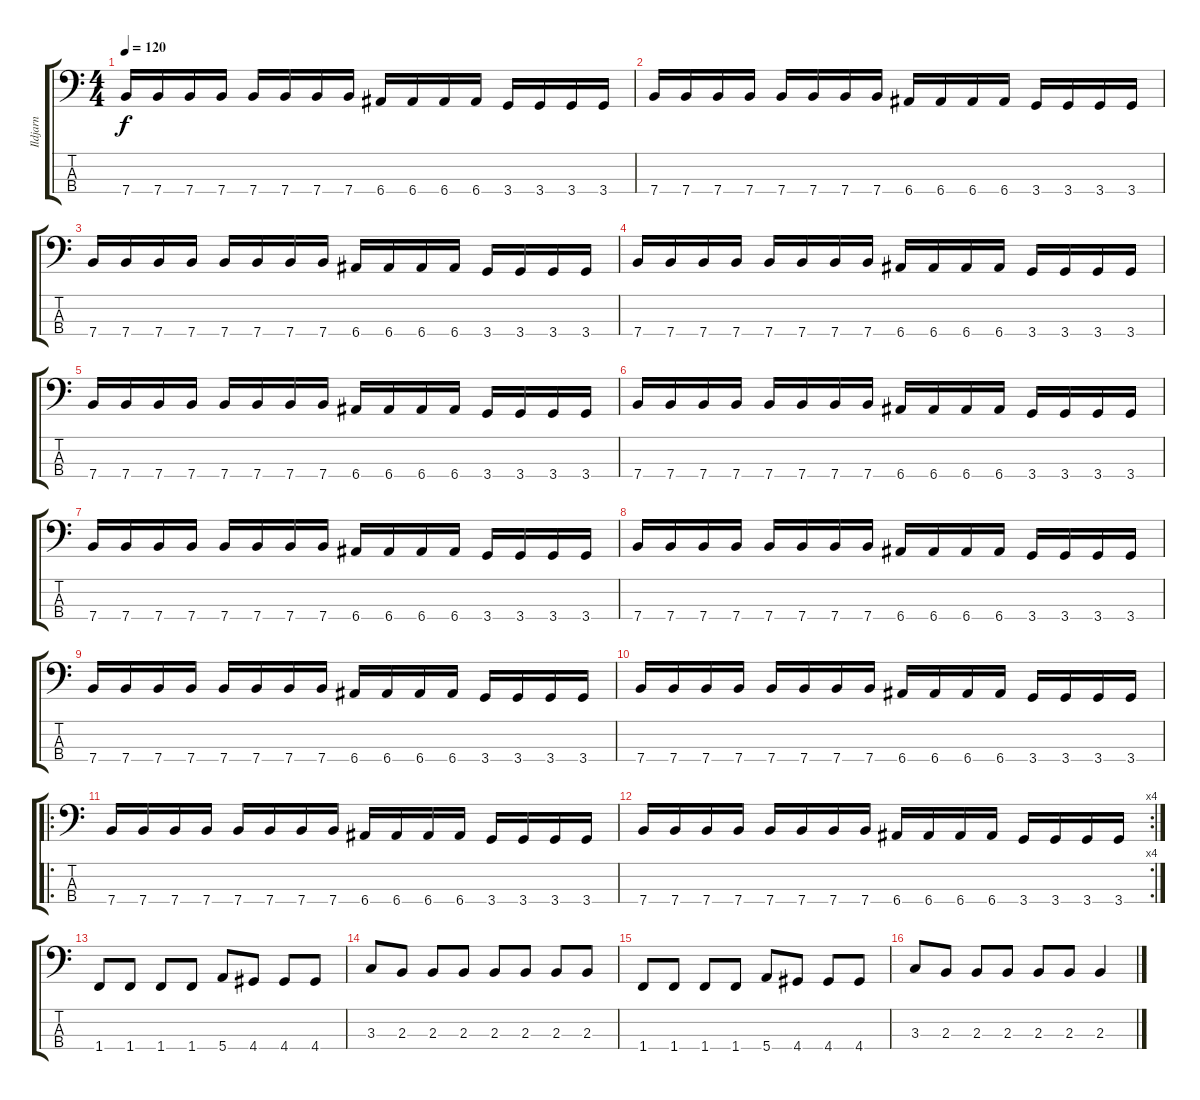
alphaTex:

\track ("Ildjarn" "Ildjarn") {instrument electricbasspick}
\staff {score tabs}
\tuning (G2 D2 A1 E1) {hide}
\ts (4 4)
\tempo 120
\clef f4
\ks c
7.4.16{dy f} 7.4.16 7.4.16 7.4.16 7.4.16 7.4.16 7.4.16 7.4.16 6.4.16 6.4.16 6.4.16 6.4.16 3.4.16 3.4.16 3.4.16 3.4.16 |
7.4.16 7.4.16 7.4.16 7.4.16 7.4.16 7.4.16 7.4.16 7.4.16 6.4.16 6.4.16 6.4.16 6.4.16 3.4.16 3.4.16 3.4.16 3.4.16 |
7.4.16 7.4.16 7.4.16 7.4.16 7.4.16 7.4.16 7.4.16 7.4.16 6.4.16 6.4.16 6.4.16 6.4.16 3.4.16 3.4.16 3.4.16 3.4.16 |
7.4.16 7.4.16 7.4.16 7.4.16 7.4.16 7.4.16 7.4.16 7.4.16 6.4.16 6.4.16 6.4.16 6.4.16 3.4.16 3.4.16 3.4.16 3.4.16 |
7.4.16 7.4.16 7.4.16 7.4.16 7.4.16 7.4.16 7.4.16 7.4.16 6.4.16 6.4.16 6.4.16 6.4.16 3.4.16 3.4.16 3.4.16 3.4.16 |
7.4.16 7.4.16 7.4.16 7.4.16 7.4.16 7.4.16 7.4.16 7.4.16 6.4.16 6.4.16 6.4.16 6.4.16 3.4.16 3.4.16 3.4.16 3.4.16 |
7.4.16 7.4.16 7.4.16 7.4.16 7.4.16 7.4.16 7.4.16 7.4.16 6.4.16 6.4.16 6.4.16 6.4.16 3.4.16 3.4.16 3.4.16 3.4.16 |
7.4.16 7.4.16 7.4.16 7.4.16 7.4.16 7.4.16 7.4.16 7.4.16 6.4.16 6.4.16 6.4.16 6.4.16 3.4.16 3.4.16 3.4.16 3.4.16 |
7.4.16 7.4.16 7.4.16 7.4.16 7.4.16 7.4.16 7.4.16 7.4.16 6.4.16 6.4.16 6.4.16 6.4.16 3.4.16 3.4.16 3.4.16 3.4.16 |
7.4.16 7.4.16 7.4.16 7.4.16 7.4.16 7.4.16 7.4.16 7.4.16 6.4.16 6.4.16 6.4.16 6.4.16 3.4.16 3.4.16 3.4.16 3.4.16 |
\ro
7.4.16 7.4.16 7.4.16 7.4.16 7.4.16 7.4.16 7.4.16 7.4.16 6.4.16 6.4.16 6.4.16 6.4.16 3.4.16 3.4.16 3.4.16 3.4.16 |
\rc 4
7.4.16 7.4.16 7.4.16 7.4.16 7.4.16 7.4.16 7.4.16 7.4.16 6.4.16 6.4.16 6.4.16 6.4.16 3.4.16 3.4.16 3.4.16 3.4.16 |
1.4.8 1.4.8 1.4.8 1.4.8 5.4.8 4.4.8 4.4.8 4.4.8 |
3.3.8 2.3.8 2.3.8 2.3.8 2.3.8 2.3.8 2.3.8 2.3.8 |
1.4.8 1.4.8 1.4.8 1.4.8 5.4.8 4.4.8 4.4.8 4.4.8 |
3.3.8 2.3.8 2.3.8 2.3.8 2.3.8 2.3.8 2.3.4
